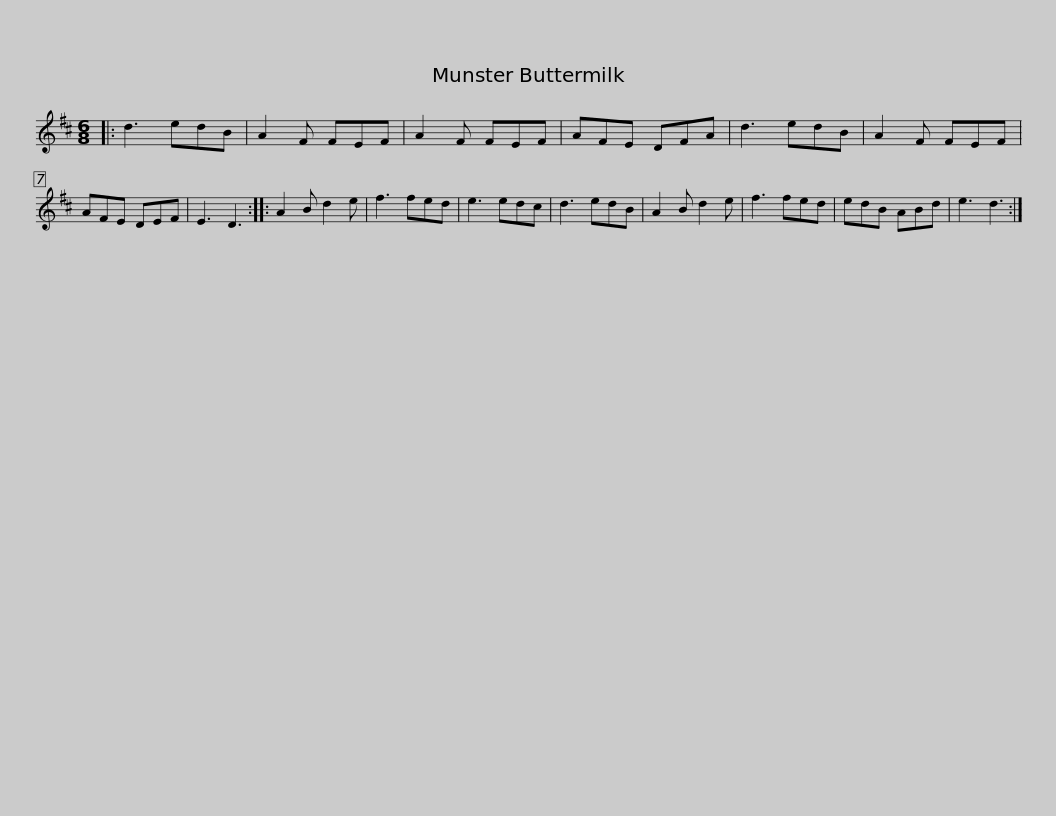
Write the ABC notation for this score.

X:1
L:1/8
M:6/8
I:linebreak $
K:D
V:1 treble
V:1
|: d3 edB | A2 F FEF | A2 F FEF | AFE DFA | d3 edB | %5
 A2 F FEF | AFE DEF | E3 D3 ::$ A2 B d2 e | f3 fed | %10
 e3 edc | d3 edB | A2 B d2 e | f3 fed | edB ABd | %15
 e3 d3 :| %16
